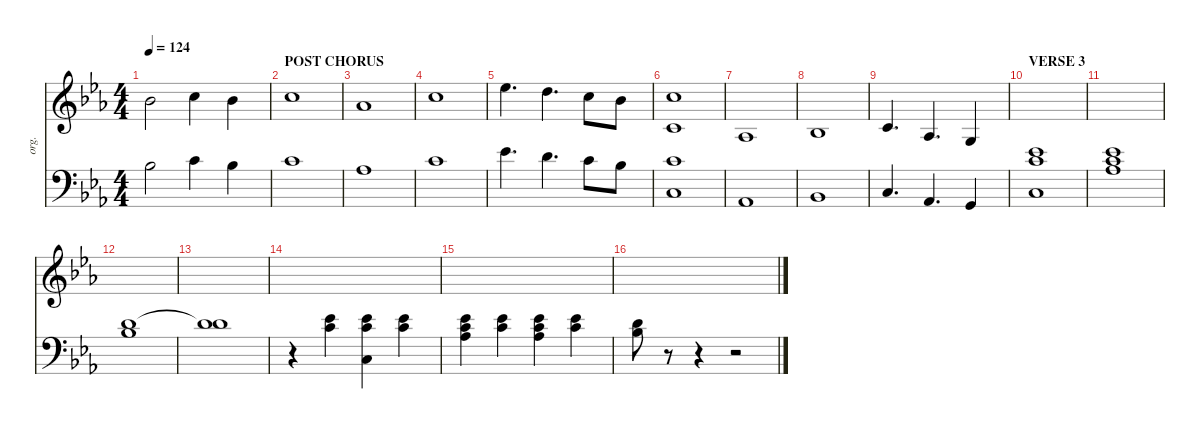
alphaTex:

\defaultSystemsLayout 4
\hideDynamics
\bracketExtendMode nobrackets
\otherSystemsTrackNameOrientation horizontal
\track ("Organ" "org.") {instrument drawbarorgan}
\staff {score}
\tuning (E4 B3 G3 D3 A2 E2)
\ts (4 4)
\tempo 124
\clef g2
\ks cminor
6.1{t acc b}.2{dy mf beam Down} 8.1{acc forcenatural}.4{beam Down} 6.1{acc b}.4{beam Down} |
\section ("" "POST CHORUS")
8.1{acc forcenatural}.1{beam Down} |
4.1{acc b}.1{beam Up} |
8.1{acc forcenatural}.1{beam Down} |
11.1{acc b}.4{d beam Down} 10.1{acc forcenatural}.4{d beam Down} 8.1{acc forcenatural}.8{beam Down} 6.1{acc b}.8{beam Down} |
(8.1{acc forcenatural} -4.1{acc forcenatural}).1{beam Up} |
-8.1{acc b}.1{beam Up} |
-6.1{acc b}.1{beam Up} |
-4.1{acc forcenatural}.4{d beam Up} -8.1{acc b}.4{d beam Up} -9.1{acc forcenatural}.4{beam Up} |
\section ("" "VERSE 3")
|
|
|
|
|
|
\staff {score}
\tuning (G2 D2 A1 E1 B0)
\clef f4
\ottava regular
\simile none
\ks cminor
15.1{t acc b}.2{dy mf beam Down} 17.1{acc forcenatural}.4{beam Down} 15.1{acc b}.4{beam Down} |
17.1{acc forcenatural}.1{beam Down} |
13.1{acc b}.1{beam Down} |
17.1{acc forcenatural}.1{beam Down} |
20.1{acc b}.4{d beam Down} 19.1{acc forcenatural}.4{d beam Down} 17.1{acc forcenatural}.8{beam Down} 15.1{acc b}.8{beam Down} |
(17.1{acc forcenatural} 5.1{acc forcenatural}).1{beam Down} |
1.1{acc b}.1{beam Up} |
3.1{acc b}.1{beam Up} |
5.1{acc forcenatural}.4{d beam Up} 1.1{acc b}.4{d beam Up} 0.1{acc forcenatural}.4{beam Up} |
(5.1{acc forcenatural} 17.1{acc forcenatural} 20.1{acc b}).1{beam Down} |
(20.1{acc b} 17.1{acc forcenatural} 13.1{acc b}).1{beam Down} |
(15.1{acc b} 19.1{acc forcenatural}).1{beam Down} |
(19.1{t acc forcenatural} 19.1{t acc b}).1{beam Down} |
r.4{beam Down} (17.1{acc forcenatural} 20.1{acc b}).4{beam Down} (17.1{acc forcenatural} 20.1{acc b} 5.1{acc forcenatural}).4{beam Down} (17.1{acc forcenatural} 20.1{acc b}).4{beam Down} |
(17.1{acc forcenatural} 20.1{acc b} 13.1{acc b}).4{beam Down} (17.1{acc forcenatural} 20.1{acc b}).4{beam Down} (17.1{acc forcenatural} 20.1{acc b} 13.1{acc b}).4{beam Down} (17.1{acc forcenatural} 20.1{acc b}).4{beam Down} |
(15.1{acc b} 19.1{acc forcenatural}).8{beam Down} r.8{beam Down} r.4{beam Down} r.2{beam Down}
